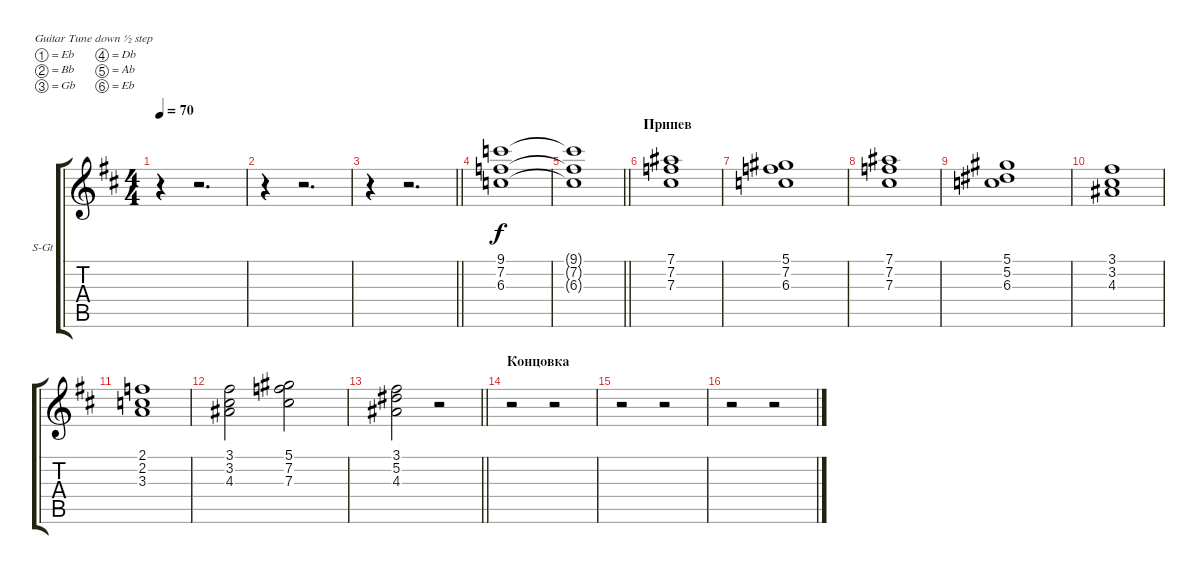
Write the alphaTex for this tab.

\bracketExtendMode groupsimilarinstruments
\firstSystemTrackNameOrientation horizontal
\otherSystemsTrackNameOrientation horizontal
\track ("Пианино" "S-Gt") {instrument stringensemble2}
\staff {score tabs}
\tuning (Eb4 Bb3 Gb3 Db3 Ab2 Eb2)
\displaytranspose 12
\ts (4 4)
\tempo 70
\clef g2
\ks bminor
r.4{dy f} r.2{d} |
r.4 r.2{d} |
\barLineRight lightlight
r.4 r.2{d} |
(9.1 7.2 6.3).1 |
\barLineRight lightlight
(9.1{t} 7.2{t} 6.3{t}).1 |
\section ("" "Припев")
(7.1 7.2 7.3).1 |
(5.1 7.2 6.3).1 |
(7.1 7.2 7.3).1 |
(5.1 5.2 6.3).1 |
(3.1 3.2 4.3).1 |
(2.1 2.2 3.3).1 |
(3.1 3.2 4.3).2 (5.1 7.2 7.3).2 |
\barLineRight lightlight
(3.1 5.2 4.3).2 r.2 |
\section ("" "Концовка")
r.2 r.2 |
r.2 r.2 |
r.2 r.2
